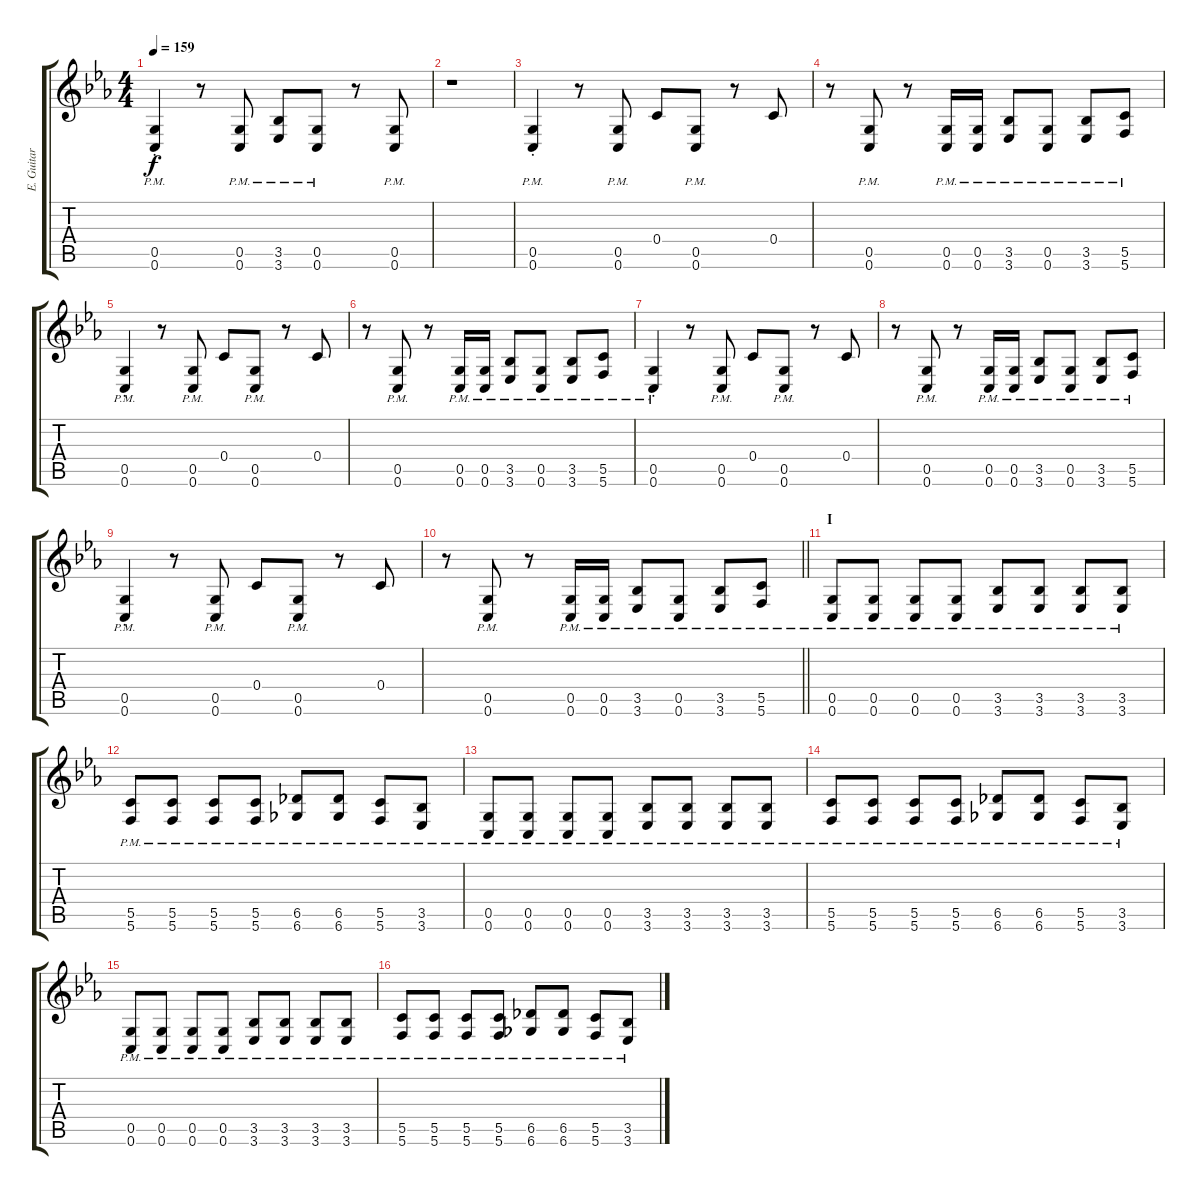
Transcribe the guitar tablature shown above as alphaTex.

\track ("E. Guitar I" "E. Guitar ") {instrument overdrivenguitar}
\staff {score tabs}
\tuning (D4 A3 F3 C3 G2 C2) {hide}
\ts (4 4)
\tempo 159
\clef g2
\ks eb
(0.5{pm st} 0.6{pm st}).4{dy f} r.8 (0.5{pm} 0.6{pm}).8 (3.5{pm} 3.6{pm}).8 (0.5{pm} 0.6{pm}).8 r.8 (0.5{pm} 0.6{pm}).8 |
r.1 |
(0.5{pm st} 0.6{pm st}).4 r.8 (0.5{pm} 0.6{pm}).8 0.4.8 (0.5{pm} 0.6{pm}).8 r.8 0.4.8 |
r.8 (0.5{pm} 0.6{pm}).8 r.8 (0.5{pm} 0.6{pm}).16 (0.5{pm} 0.6{pm}).16 (3.5{pm} 3.6{pm}).8 (0.5{pm} 0.6{pm}).8 (3.5{pm} 3.6{pm}).8 (5.5{pm} 5.6{pm}).8 |
(0.5{pm st} 0.6{pm st}).4 r.8 (0.5{pm} 0.6{pm}).8 0.4.8 (0.5{pm} 0.6{pm}).8 r.8 0.4.8 |
r.8 (0.5{pm} 0.6{pm}).8 r.8 (0.5{pm} 0.6{pm}).16 (0.5{pm} 0.6{pm}).16 (3.5{pm} 3.6{pm}).8 (0.5{pm} 0.6{pm}).8 (3.5{pm} 3.6{pm}).8 (5.5{pm} 5.6{pm}).8 |
(0.5{pm st} 0.6{pm st}).4 r.8 (0.5{pm} 0.6{pm}).8 0.4.8 (0.5{pm} 0.6{pm}).8 r.8 0.4.8 |
r.8 (0.5{pm} 0.6{pm}).8 r.8 (0.5{pm} 0.6{pm}).16 (0.5{pm} 0.6{pm}).16 (3.5{pm} 3.6{pm}).8 (0.5{pm} 0.6{pm}).8 (3.5{pm} 3.6{pm}).8 (5.5{pm} 5.6{pm}).8 |
(0.5{pm st} 0.6{pm st}).4 r.8 (0.5{pm} 0.6{pm}).8 0.4.8 (0.5{pm} 0.6{pm}).8 r.8 0.4.8 |
\barLineRight lightlight
r.8 (0.5{pm} 0.6{pm}).8 r.8 (0.5{pm} 0.6{pm}).16 (0.5{pm} 0.6{pm}).16 (3.5{pm} 3.6{pm}).8 (0.5{pm} 0.6{pm}).8 (3.5{pm} 3.6{pm}).8 (5.5{pm} 5.6{pm}).8 |
\section ("" "I")
(0.5{pm} 0.6{pm}).8 (0.5{pm} 0.6{pm}).8 (0.5{pm} 0.6{pm}).8 (0.5{pm} 0.6{pm}).8 (3.5{pm} 3.6{pm}).8 (3.5{pm} 3.6{pm}).8 (3.5{pm} 3.6{pm}).8 (3.5{pm} 3.6{pm}).8 |
(5.5{pm} 5.6{pm}).8 (5.5{pm} 5.6{pm}).8 (5.5{pm} 5.6{pm}).8 (5.5{pm} 5.6{pm}).8 (6.5{pm} 6.6{pm}).8 (6.5{pm} 6.6{pm}).8 (5.5{pm} 5.6{pm}).8 (3.5{pm} 3.6{pm}).8 |
(0.5{pm} 0.6{pm}).8 (0.5{pm} 0.6{pm}).8 (0.5{pm} 0.6{pm}).8 (0.5{pm} 0.6{pm}).8 (3.5{pm} 3.6{pm}).8 (3.5{pm} 3.6{pm}).8 (3.5{pm} 3.6{pm}).8 (3.5{pm} 3.6{pm}).8 |
(5.5{pm} 5.6{pm}).8 (5.5{pm} 5.6{pm}).8 (5.5{pm} 5.6{pm}).8 (5.5{pm} 5.6{pm}).8 (6.5{pm} 6.6{pm}).8 (6.5{pm} 6.6{pm}).8 (5.5{pm} 5.6{pm}).8 (3.5{pm} 3.6{pm}).8 |
(0.5{pm} 0.6{pm}).8 (0.5{pm} 0.6{pm}).8 (0.5{pm} 0.6{pm}).8 (0.5{pm} 0.6{pm}).8 (3.5{pm} 3.6{pm}).8 (3.5{pm} 3.6{pm}).8 (3.5{pm} 3.6{pm}).8 (3.5{pm} 3.6{pm}).8 |
(5.5{pm} 5.6{pm}).8 (5.5{pm} 5.6{pm}).8 (5.5{pm} 5.6{pm}).8 (5.5{pm} 5.6{pm}).8 (6.5{pm} 6.6{pm}).8 (6.5{pm} 6.6{pm}).8 (5.5{pm} 5.6{pm}).8 (3.5{pm} 3.6{pm}).8
